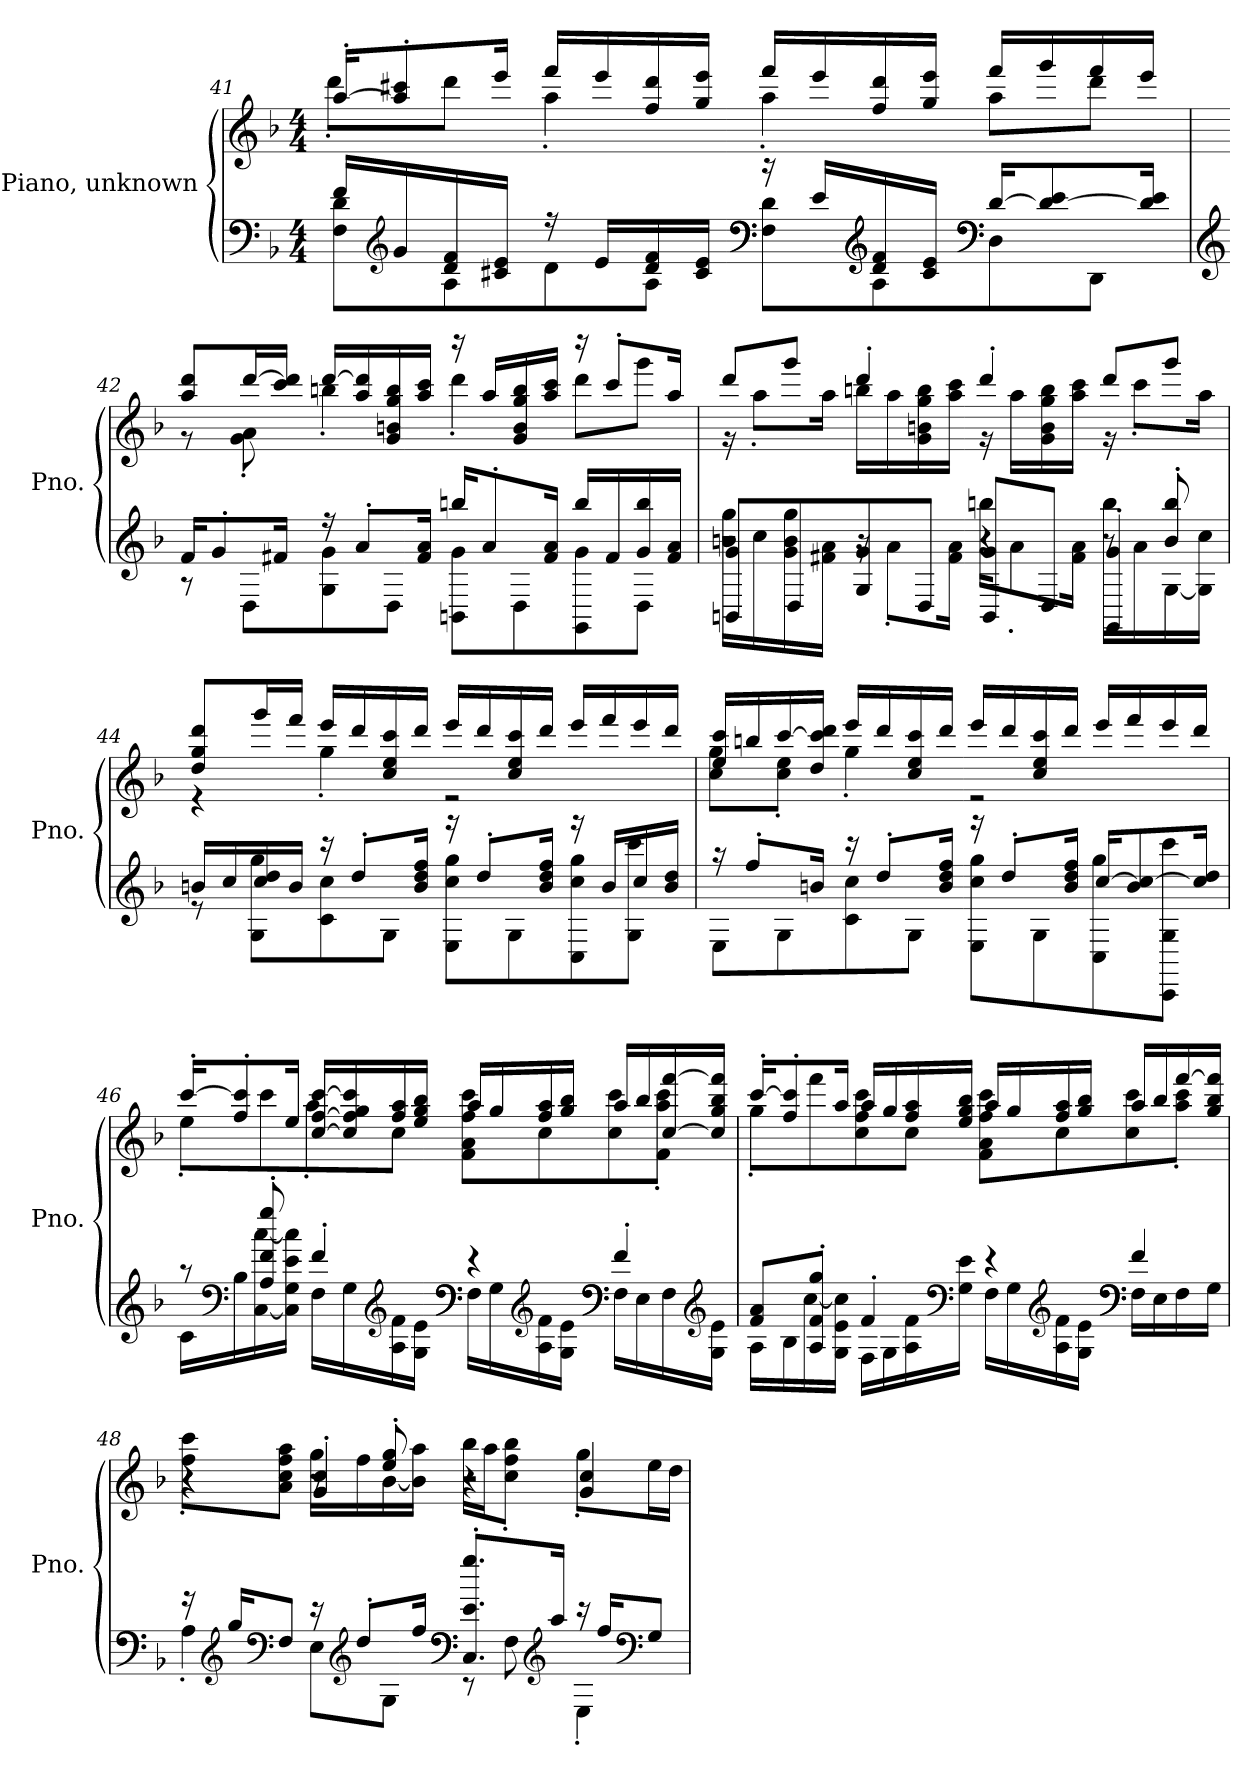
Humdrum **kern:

**kern	**kern
*part1	*part1
*staff2	*staff1
*I"Piano, unknown	*
*I'Pno.	*
!!LO:LB:g=z
*clefF4	*clefG2
*k[b-]	*k[b-]
*M4/4	*M4/4
=41	=41
*^	*^
16f/LL	8F\ 8d\L	[16aa'/KL	8ddd'\L
*clefG2	*	*	*
16g/	.	8aa/]' 8ccc#X/'	.
16d/ 16f/	8A\	.	8ddd\J
16c#X/ 16e/JJ	.	16eee/Jk	.
16r	8d\	16fff/LL	4aa'\
16e/LL	.	16eee/	.
16d/ 16f/	8A\J	16ff/ 16ddd/	.
16c#/ 16e/JJ	.	16gg/ 16eee/JJ	.
*clefF4	*	*	*
16r	8F\ 8d\L	16fff/LL	4aa'\
16e/LL	.	16eee/	.
*clefG2	*	*	*
16d/ 16f/	8A\	16ff/ 16ddd/	.
16c#/ 16e/JJ	.	16gg/ 16eee/JJ	.
*clefF4	*	*	*
[16d/KL	8D\	16fff/LL	8aa\L
8d/_ 8e/	.	16ggg/	.
.	8DD\J	16fff/	8ddd\J
16d/] 16e/Jk	.	16eee/JJ	.
!!LO:PB:g=z	!!
=42	=42	=42	=42
*clefG2	*	*	*
16f/KL	8r	8aa/ 8ddd/L	8r
8g'/	.	.	.
.	8D\L	[16ddd/L	8g\' 8a\'
16f#X/Jk	.	16ccc/ 16ddd/]JJ	.
16r	8G\ 8g\	[16ddd/LL	4bbn'\
8a'/L	.	16aa/ 16ddd/]	.
.	8D\J	16g/ 16bn/ 16gg/ 16bb/	.
16f#/ 16a/Jk	.	16aa/ 16ccc/JJ	.
16bbn/KL	8BBn\ 8g\L	16r	4ddd'\
8a'/	.	16aa/LL	.
.	8D\	16g/ 16b/ 16gg/ 16bb/	.
16f#/ 16a/Jk	.	16aa/ 16ccc/JJ	.
16bb/LL	8GG\ 8g\	16r	8ddd\L
16f#/	.	8ccc'/L	.
16g/ 16bb/	8D\J	.	8ggg\J
16f#/ 16a/JJ	.	16aa/Jk	.
!!LO:LB:g=z	!!
=43	=43	=43	=43
*	*^	*	*
2r	16bn\ 16gg\LL	8BBn/ 8g/L	8ddd/L	16r
.	16cc\	.	.	8aa'\L
.	16g\ 16b\ 16gg\	8D/	8ggg/J	.
.	16f#X\ 16a\JJ	.	.	16aa\Jk
.	16r	8G/ 8g/	4ddd'/	16bbn\LL
.	8a'\L	.	.	16aa\
.	.	8D/J	.	16g\ 16bn\ 16gg\ 16bb\
.	16f#\ 16a\Jk	.	.	16aa\ 16ccc\JJ
4r	16bbn\KL	8BB/ 8g/L	4ddd'/	16r
.	8a'\	.	.	16aa\LL
.	.	8D/J	.	16g\ 16b\ 16gg\ 16bb\
.	16f#\ 16a\Jk	.	.	16aa\ 16ccc\JJ
8r	16bb\LL	4GG/' 4g/'	8ddd/L	16r
.	16a\	.	.	8ccc'\L
8b/' 8bb/'	[16G\	.	8ggg/J	.
.	16G\] 16cc\JJ	.	.	16aa\Jk
*	*v	*v	*	*
!!LO:LB:g=z	!!
=44	=44	=44	=44
16bn/LL	8r	8dd/ 8gg/ 8ddd/L	4r
16cc/	.	.	.
16cc/ 16dd/	8G\ 8gg\L	16ggg/L	.
16b/JJ	.	16fff/JJ	.
16r	8c\ 8cc\	16eee/LL	4gg'\
8dd'/L	.	16ddd/	.
.	8G\J	16cc/ 16ee/ 16ccc/	.
16b/ 16dd/ 16ff/Jk	.	16ddd/JJ	.
16r	8E\ 8cc\ 8gg\L	16eee/LL	2r
8dd'/L	.	16ddd/	.
.	8G\	16cc/ 16ee/ 16ccc/	.
16b/ 16dd/ 16ff/Jk	.	16ddd/JJ	.
16r	8C\ 8cc\ 8gg\	16eee/LL	.
16b/LL	.	16fff/	.
16cc/	8G\ 8ccc\J	16eee/	.
16b/ 16dd/JJ	.	16ddd/JJ	.
!!LO:LB:g=z	!!
=45	=45	=45	=45
16r	8E\L	16ee/ 16ccc/LL	8cc\ 8gg\L
8ff'/L	.	16bbn/	.
.	8G\	[16ccc/	8cc\' 8ee\'J
16bn/Jk	.	16dd/ 16ccc/] 16ddd/JJ	.
16r	8c\ 8cc\	16eee/LL	4gg'\
8dd'/L	.	16ddd/	.
.	8G\J	16cc/ 16ee/ 16ccc/	.
16b/ 16dd/ 16ff/Jk	.	16ddd/JJ	.
16r	8E\ 8cc\ 8gg\L	16eee/LL	2r
8dd'/L	.	16ddd/	.
.	8G\	16cc/ 16ee/ 16ccc/	.
16b/ 16dd/ 16ff/Jk	.	16ddd/JJ	.
[16cc/KL	8C\ 8gg\	16eee/LL	.
8b/ 8cc/_	.	16fff/	.
.	8CC\ 8G\ 8ccc\J	16eee/	.
16cc/] 16dd/Jk	.	16ddd/JJ	.
!!LO:LB:g=z	!!
=46	=46	=46	=46
8r	16c\LL	[16ccc'/KL	8ee'\L
*clefF4	*	*	*
.	16B-\	8ff/' 8ccc/]'	.
8A/' 8f/' 8gg/'	[16C\ [16cc\	.	8ccc\
.	16C\] 16G\ 16e\ 16cc\]JJ	16ee/Jk	.
4f'/	16F\LL	[16cc/ [16ff/ [16ccc/LL	8aa'\
.	16G\	16cc/] 16ff/] 16gg/ 16ccc/]	.
*clefG2	*	*	*
.	16A\ 16f\	16ff/ 16aa/	8cc\J
.	16G\ 16e\JJ	16ee/ 16gg/ 16bb-/JJ	.
*clefF4	*	*	*
4r	16F\LL	16aa/LL	8f\ 8a\ 8ff\ 8ccc\L
.	16G\	16gg/	.
*clefG2	*	*	*
.	16A\ 16f\	16ff/ 16aa/	8cc\
.	16G\ 16e\JJ	16gg/ 16bb-/JJ	.
*clefF4	*	*	*
4f'/	16F\LL	16aa/LL	8cc\ 8ccc\
.	16E\	16bb-/	.
.	16F\	[16cc/ [16fff/	8f\' 8aa\' 8ccc\'J
*clefG2	*	*	*
.	16G\ 16e\JJ	16cc/] 16gg/ 16bb-/ 16fff/]JJ	.
!!LO:LB:g=z	!!
=47	=47	=47	=47
8f/ 8a/L	16A\LL	[16ccc'/KL	8gg'\L
.	16B-\	8ff/' 8ccc/]'	.
8A/' 8f/' 8gg/'J	[16cc\	.	8fff\
.	16G\ 16e\ 16cc\]JJ	16aa/Jk	.
4f'/	16F\LL	16aa/LL	8cc\ 8ff\ 8ccc\
.	16G\	16gg/	.
.	16A\ 16f\	16ff/ 16aa/	8cc\J
*clefF4	*	*	*
.	16G\ 16e\JJ	16ee/ 16gg/ 16bb-/JJ	.
4r	16F\LL	16aa/LL	8f\ 8a\ 8ff\ 8ccc\L
.	16G\	16gg/	.
*clefG2	*	*	*
.	16A\ 16f\	16ff/ 16aa/	8cc\
.	16G\ 16e\JJ	16gg/ 16bb-/JJ	.
*clefF4	*	*	*
4f/	16F\LL	16aa/LL	8cc\ 8ccc\
.	16E\	16bb-/	.
.	16F\	[16fff/	8aa\' 8ccc\'J
.	16G\JJ	16gg/ 16bb-/ 16fff/]JJ	.
!!LO:PB:g=z
=48	=48	=48	=48
*	*	*	*^
16r	4A'\	4r	8ff\' 8ccc\'L	4r
*clefG2	*	*	*	*
16gg/KL	.	.	.	.
*clefF4	*	*	*	*
8F/J	.	.	8a\ 8cc\ 8ff\ 8aa\J	.
16r	8E\L	8r	16gg\LL	4g/' 4cc/'
*clefG2	*	*	*	*
8dd'/L	.	.	16ff\	.
.	8G\J	8ee/' 8gg/'	[16b-\	.
16ff/Jk	.	.	16b-\] 16aa\JJ	.
*clefF4	*	*	*	*
8.C/' 8.e/' 8.gg/'L	8r	2r	16bb-\LL	4r
.	.	.	16aa\J	.
.	8F\	.	8cc\' 8ff\' 8bb-\'J	.
*clefG2	*	*	*	*
16aa/Jk	.	.	.	.
16r	4E'\	.	8gg'\L	4g/ 4cc/
16ff/KL	.	.	.	.
*clefF4	*	*	*	*
8G/J	.	.	16ee\L	.
.	.	.	16dd\JJ	.
*v	*v	*	*	*
*	*v	*v	*v
=	=
*-	*-
